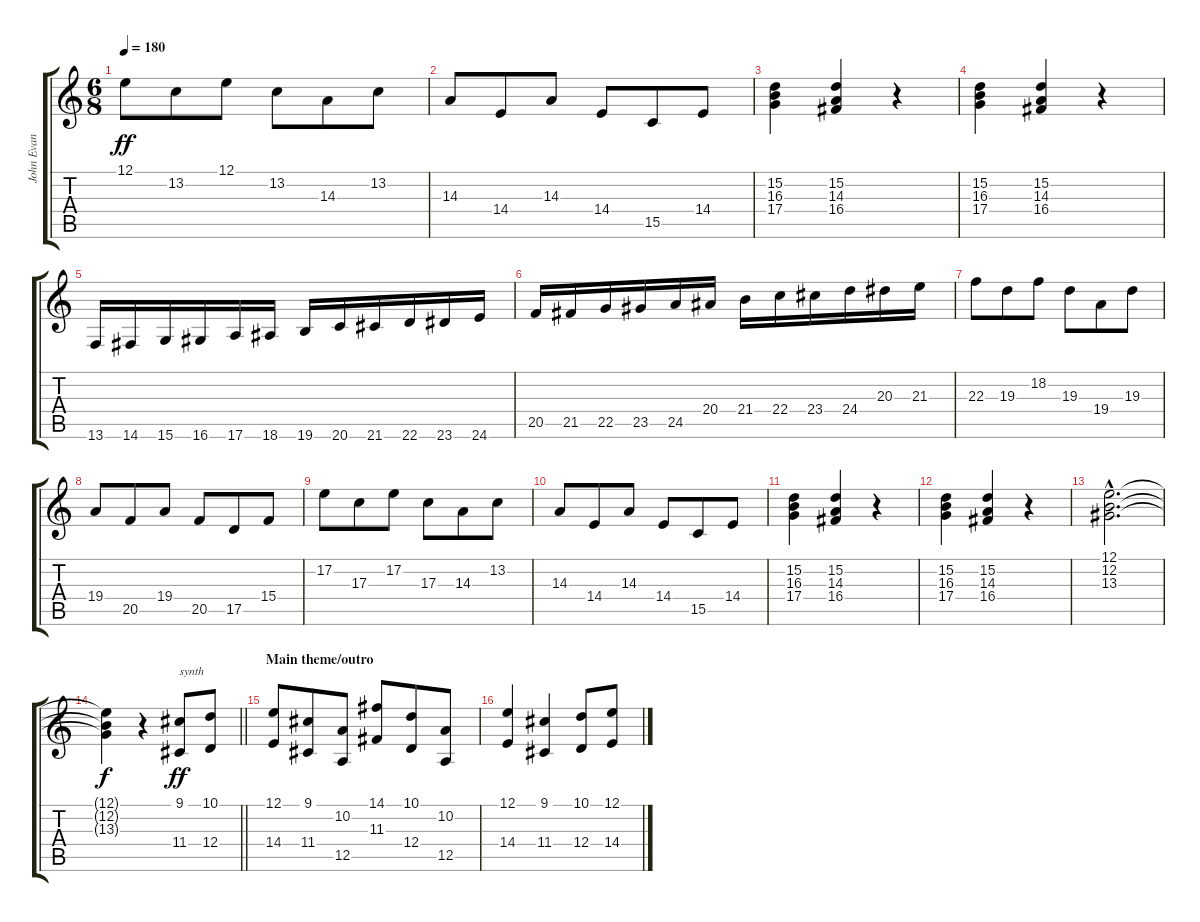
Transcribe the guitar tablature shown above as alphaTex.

\track ("John Evan - Keys" "John Evan ") {instrument drawbarorgan}
\staff {score tabs}
\tuning (E4 B3 G3 D3 A2 E2) {hide}
\ts (6 8)
\tempo 180
\clef g2
\ks c
12.1.8{dy ff} 13.2.8 12.1.8 13.2.8 14.3.8 13.2.8 |
14.3.8 14.4.8 14.3.8 14.4.8 15.5.8 14.4.8 |
(15.2 16.3 17.4).4 (15.2 14.3 16.4).4 r.4 |
(15.2 16.3 17.4).4 (15.2 14.3 16.4).4 r.4 |
13.6.16 14.6.16 15.6.16 16.6.16 17.6.16 18.6.16 19.6.16 20.6.16 21.6.16 22.6.16 23.6.16 24.6.16 |
20.5.16 21.5.16 22.5.16 23.5.16 24.5.16 20.4.16 21.4.16 22.4.16 23.4.16 24.4.16 20.3.16 21.3.16 |
22.3.8 19.3.8 18.2.8 19.3.8 19.4.8 19.3.8 |
19.4.8 20.5.8 19.4.8 20.5.8 17.5.8 15.4.8 |
17.2.8 17.3.8 17.2.8 17.3.8 14.3.8 13.2.8 |
14.3.8 14.4.8 14.3.8 14.4.8 15.5.8 14.4.8 |
(15.2 16.3 17.4).4 (15.2 14.3 16.4).4 r.4 |
(15.2 16.3 17.4).4 (15.2 14.3 16.4).4 r.4 |
(12.1{hac} 12.2{hac} 13.3{hac}).2{d} |
\barLineRight lightlight
(12.1{t} 12.2{t} 13.3{t}).4{dy f} r.4 (9.1 11.4).8{txt "synth" dy ff instrument lead4chiff} (10.1 12.4).8 |
\section ("" "Main theme/outro")
(12.1 14.4).8 (9.1 11.4).8 (10.2 12.5).8 (14.1 11.3).8 (10.1 12.4).8 (10.2 12.5).8 |
(12.1 14.4).4 (9.1 11.4).4 (10.1 12.4).8 (12.1 14.4).8
